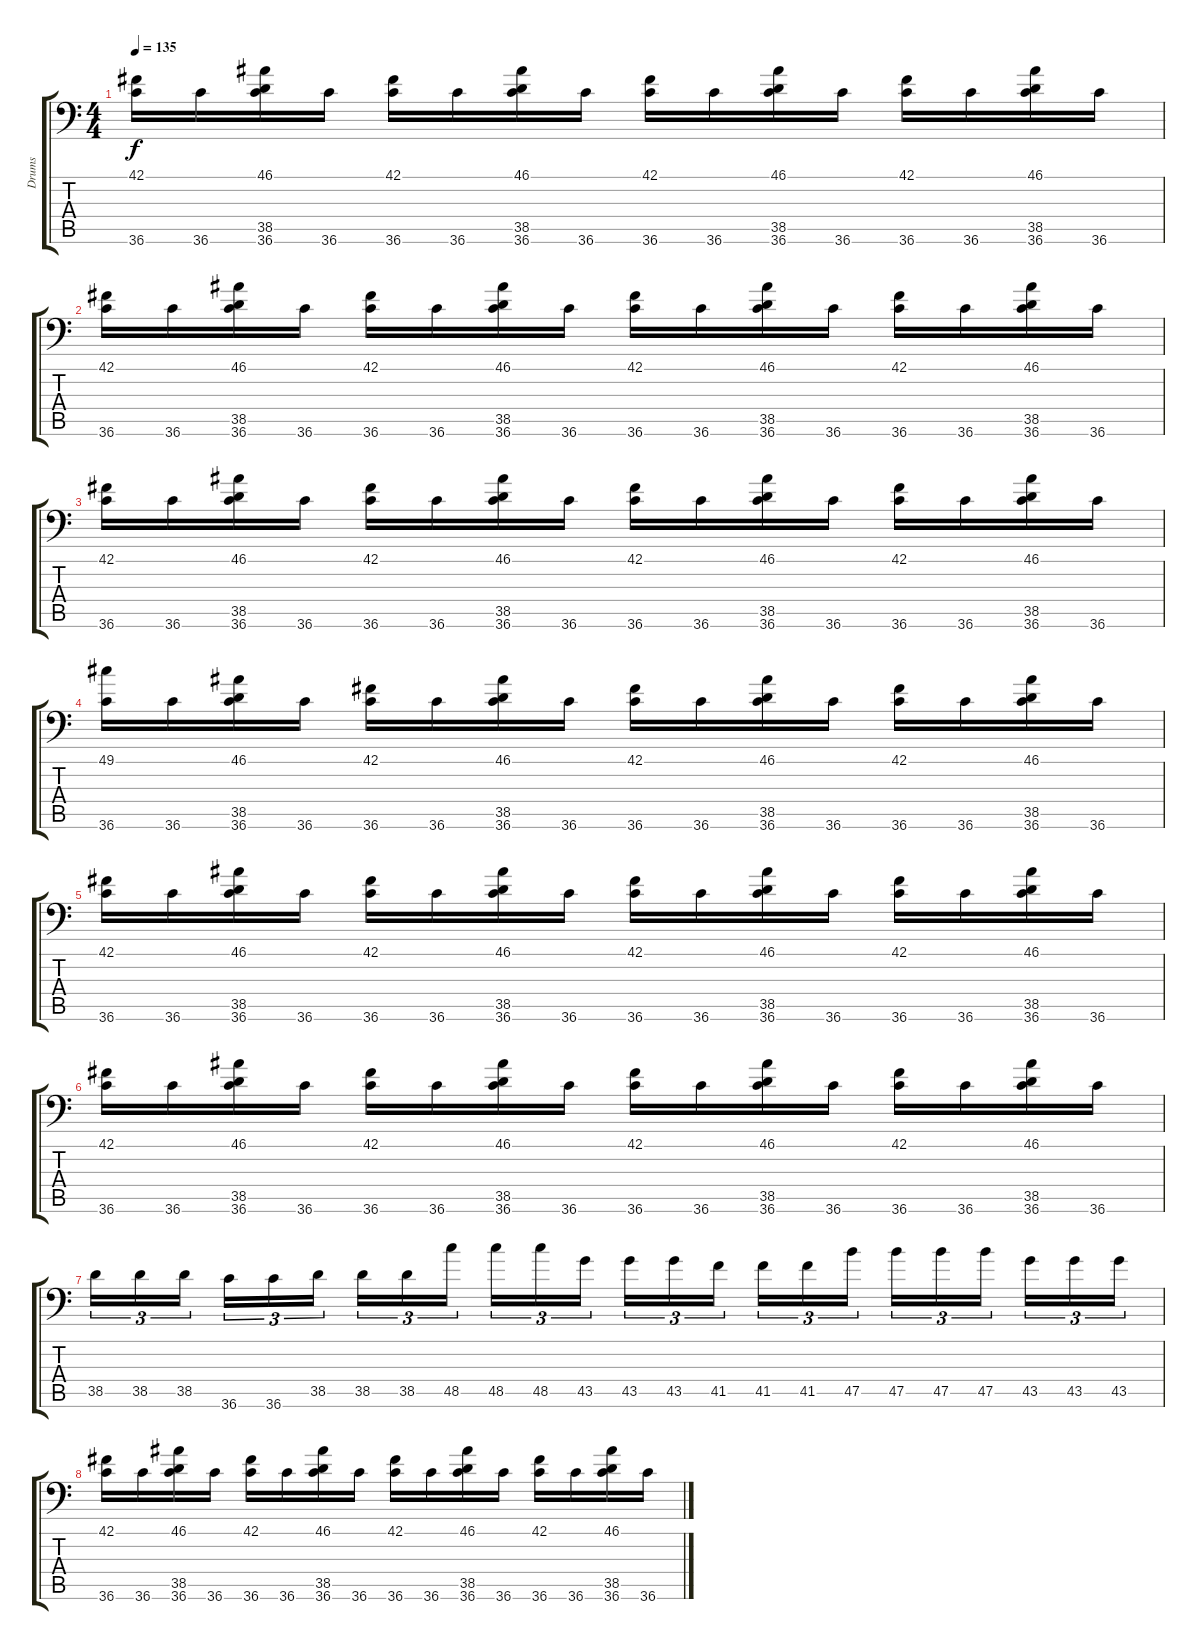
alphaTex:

\track ("Drums" "Drums") {instrument acousticgrandpiano}
\staff {score tabs}
\tuning (C-1 C-1 C-1 C-1 C-1 C-1) {hide}
\ts (4 4)
\tempo 135
\clef f4
\ks c
(42.1 36.6).16{dy f} 36.6.16 (46.1 38.5 36.6).16 36.6.16 (42.1 36.6).16 36.6.16 (46.1 38.5 36.6).16 36.6.16 (42.1 36.6).16 36.6.16 (46.1 38.5 36.6).16 36.6.16 (42.1 36.6).16 36.6.16 (46.1 38.5 36.6).16 36.6.16 |
(42.1 36.6).16 36.6.16 (46.1 38.5 36.6).16 36.6.16 (42.1 36.6).16 36.6.16 (46.1 38.5 36.6).16 36.6.16 (42.1 36.6).16 36.6.16 (46.1 38.5 36.6).16 36.6.16 (42.1 36.6).16 36.6.16 (46.1 38.5 36.6).16 36.6.16 |
(42.1 36.6).16 36.6.16 (46.1 38.5 36.6).16 36.6.16 (42.1 36.6).16 36.6.16 (46.1 38.5 36.6).16 36.6.16 (42.1 36.6).16 36.6.16 (46.1 38.5 36.6).16 36.6.16 (42.1 36.6).16 36.6.16 (46.1 38.5 36.6).16 36.6.16 |
(49.1 36.6).16 36.6.16 (46.1 38.5 36.6).16 36.6.16 (42.1 36.6).16 36.6.16 (46.1 38.5 36.6).16 36.6.16 (42.1 36.6).16 36.6.16 (46.1 38.5 36.6).16 36.6.16 (42.1 36.6).16 36.6.16 (46.1 38.5 36.6).16 36.6.16 |
(42.1 36.6).16 36.6.16 (46.1 38.5 36.6).16 36.6.16 (42.1 36.6).16 36.6.16 (46.1 38.5 36.6).16 36.6.16 (42.1 36.6).16 36.6.16 (46.1 38.5 36.6).16 36.6.16 (42.1 36.6).16 36.6.16 (46.1 38.5 36.6).16 36.6.16 |
(42.1 36.6).16 36.6.16 (46.1 38.5 36.6).16 36.6.16 (42.1 36.6).16 36.6.16 (46.1 38.5 36.6).16 36.6.16 (42.1 36.6).16 36.6.16 (46.1 38.5 36.6).16 36.6.16 (42.1 36.6).16 36.6.16 (46.1 38.5 36.6).16 36.6.16 |
38.5.16{tu (3 2)} 38.5.16{tu (3 2)} 38.5.16{tu (3 2)} 36.6.16{tu (3 2)} 36.6.16{tu (3 2)} 38.5.16{tu (3 2)} 38.5.16{tu (3 2)} 38.5.16{tu (3 2)} 48.5.16{tu (3 2)} 48.5.16{tu (3 2)} 48.5.16{tu (3 2)} 43.5.16{tu (3 2)} 43.5.16{tu (3 2)} 43.5.16{tu (3 2)} 41.5.16{tu (3 2)} 41.5.16{tu (3 2)} 41.5.16{tu (3 2)} 47.5.16{tu (3 2)} 47.5.16{tu (3 2)} 47.5.16{tu (3 2)} 47.5.16{tu (3 2)} 43.5.16{tu (3 2)} 43.5.16{tu (3 2)} 43.5.16{tu (3 2)} |
(42.1 36.6).16 36.6.16 (46.1 38.5 36.6).16 36.6.16 (42.1 36.6).16 36.6.16 (46.1 38.5 36.6).16 36.6.16 (42.1 36.6).16 36.6.16 (46.1 38.5 36.6).16 36.6.16 (42.1 36.6).16 36.6.16 (46.1 38.5 36.6).16 36.6.16
